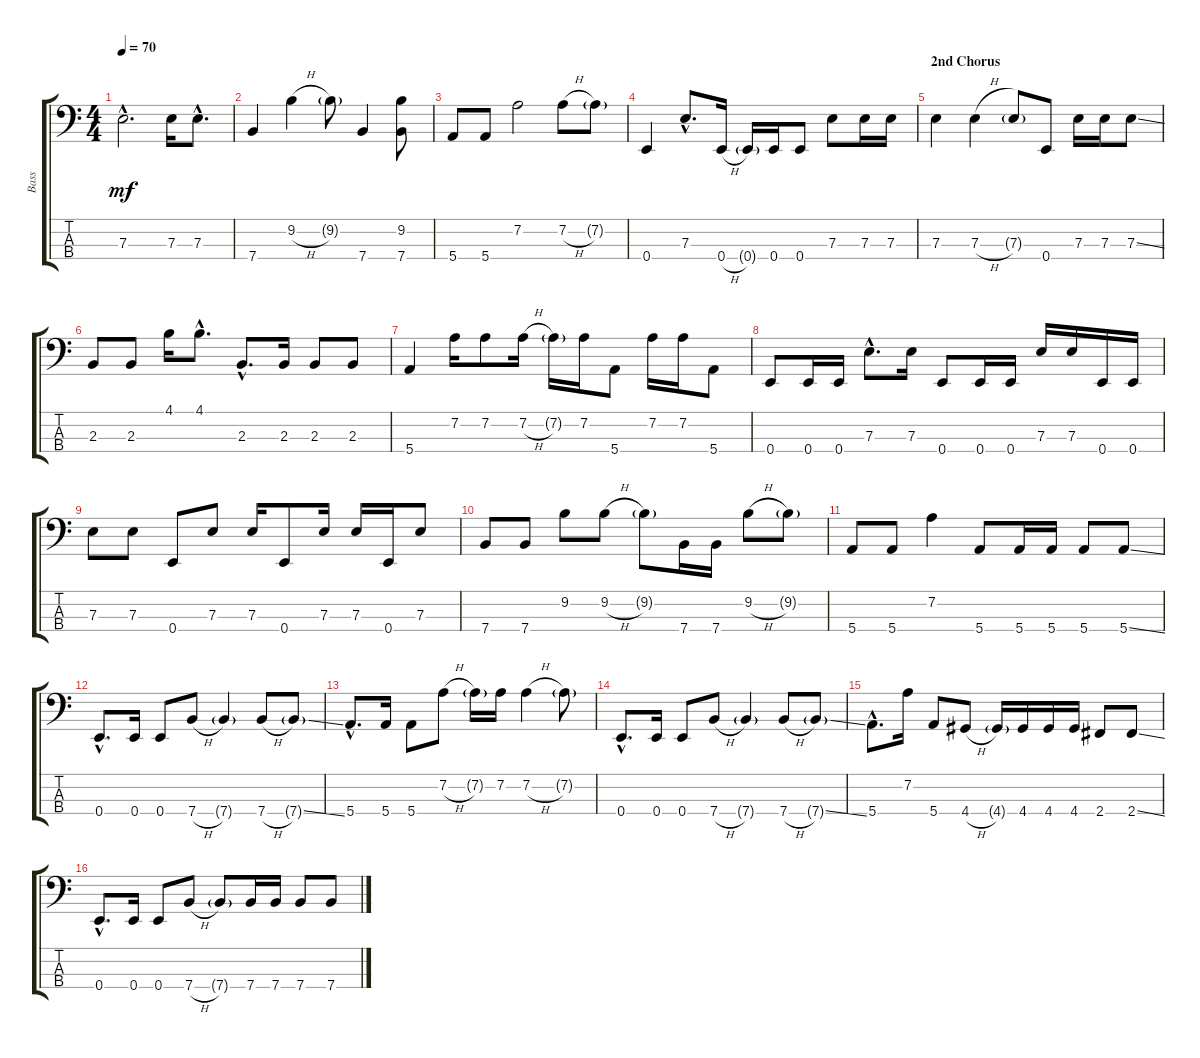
\track ("Bass" "Bass") {instrument electricbassfinger}
\staff {score tabs}
\tuning (G2 D2 A1 E1) {hide}
\ts (4 4)
\tempo 70
\clef f4
\ks c
7.3{hac}.2{d dy mf} 7.3.16 7.3{hac}.8{d} |
7.4.4 9.2{h}.4 9.2{g}.8 7.4.4 (9.2 7.4).8 |
5.4.8 5.4.8 7.2.2 7.2{h}.8 7.2{g}.8 |
0.4.4 7.3{hac}.8{d} 0.4{h}.16 0.4{g}.16 0.4.16 0.4.8 7.3.8 7.3.16 7.3.16 |
\section ("" "2nd Chorus")
7.3.4 7.3{h}.4 7.3{g}.8 0.4.8 7.3.16 7.3.16 7.3{ss}.8 |
2.3.8 2.3.8 4.1.16 4.1{hac}.8{d} 2.3{hac}.8{d} 2.3.16 2.3.8 2.3.8 |
5.4.4 7.2.16 7.2.8 7.2{h}.16 7.2{g}.16 7.2.16 5.4.8 7.2.16 7.2.16 5.4.8 |
0.4.8 0.4.16 0.4.16 7.3{hac}.8{d} 7.3.16 0.4.8 0.4.16 0.4.16 7.3.16 7.3.16 0.4.16 0.4.16 |
7.3.8 7.3.8 0.4.8 7.3.8 7.3.16 0.4.8 7.3.16 7.3.16 0.4.16 7.3.8 |
7.4.8 7.4.8 9.2.8 9.2{h}.8 9.2{g}.8 7.4.16 7.4.16 9.2{h}.8 9.2{g}.8 |
5.4.8 5.4.8 7.2.4 5.4.8 5.4.16 5.4.16 5.4.8 5.4{ss}.8 |
0.4{hac}.8{d} 0.4.16 0.4.8 7.4{h}.8 7.4{g}.4 7.4{h}.8 7.4{ss g}.8 |
5.4{hac}.8{d} 5.4.16 5.4.8 7.2{h}.8 7.2{g}.16 7.2.16 7.2{h}.4 7.2{g}.8 |
0.4{hac}.8{d} 0.4.16 0.4.8 7.4{h}.8 7.4{g}.4 7.4{h}.8 7.4{ss g}.8 |
5.4{hac}.8{d} 7.2.16 5.4.8 4.4{h}.8 4.4{g}.16 4.4.16 4.4.16 4.4.16 2.4.8 2.4{ss}.8 |
0.4{hac}.8{d} 0.4.16 0.4.8 7.4{h}.8 7.4{g}.8 7.4.16 7.4.16 7.4.8 7.4{ss}.8
